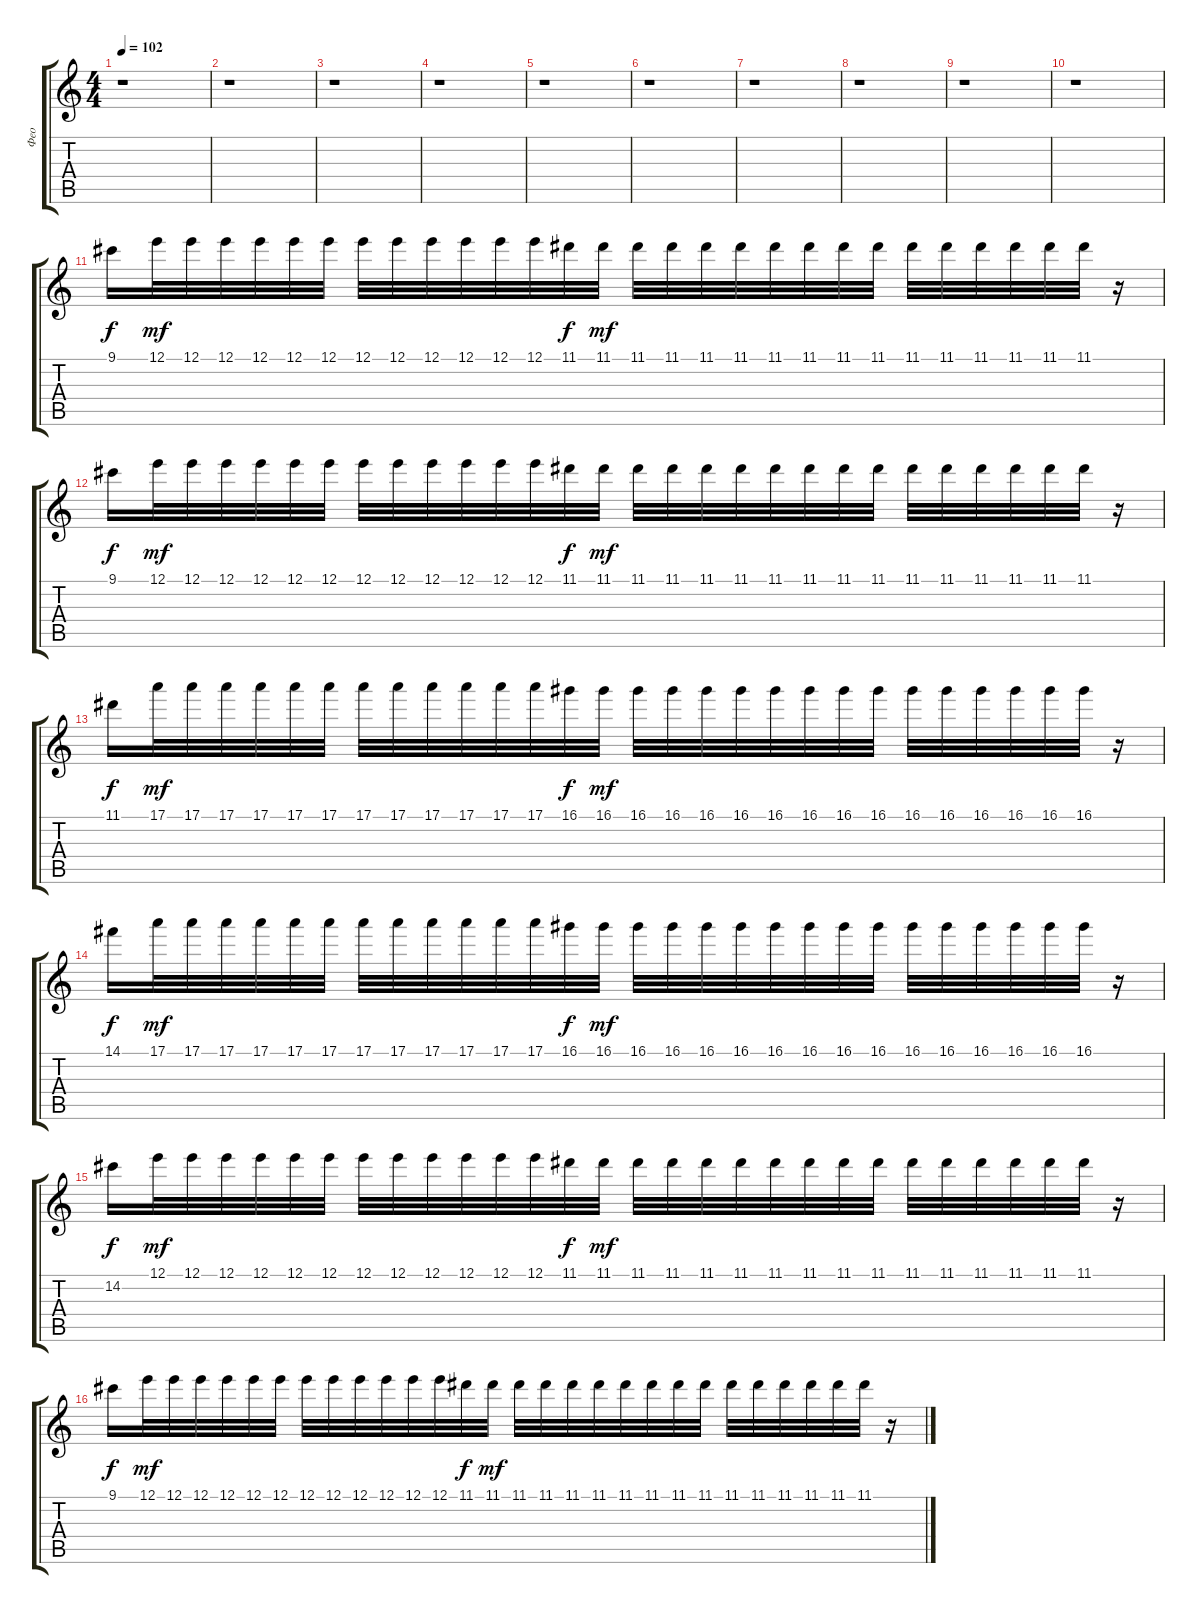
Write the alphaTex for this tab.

\track ("Фео " "Фео ") {instrument overdrivenguitar}
\staff {score tabs}
\tuning (E4 B3 G3 D3 A2 E2) {hide}
\ts (4 4)
\tempo 102
\clef g2
\ks c
r.1{dy f} |
r.1 |
r.1 |
r.1 |
r.1 |
r.1 |
r.1 |
r.1 |
r.1 |
r.1 |
9.1.16 12.1.32{dy mf} 12.1.32 12.1.32 12.1.32 12.1.32 12.1.32 12.1.32 12.1.32 12.1.32 12.1.32 12.1.32 12.1.32 11.1.32{dy f} 11.1.32{dy mf} 11.1.32 11.1.32 11.1.32 11.1.32 11.1.32 11.1.32 11.1.32 11.1.32 11.1.32 11.1.32 11.1.32 11.1.32 11.1.32 11.1.32 r.16 |
9.1.16{dy f} 12.1.32{dy mf} 12.1.32 12.1.32 12.1.32 12.1.32 12.1.32 12.1.32 12.1.32 12.1.32 12.1.32 12.1.32 12.1.32 11.1.32{dy f} 11.1.32{dy mf} 11.1.32 11.1.32 11.1.32 11.1.32 11.1.32 11.1.32 11.1.32 11.1.32 11.1.32 11.1.32 11.1.32 11.1.32 11.1.32 11.1.32 r.16 |
11.1.16{dy f} 17.1.32{dy mf} 17.1.32 17.1.32 17.1.32 17.1.32 17.1.32 17.1.32 17.1.32 17.1.32 17.1.32 17.1.32 17.1.32 16.1.32{dy f} 16.1.32{dy mf} 16.1.32 16.1.32 16.1.32 16.1.32 16.1.32 16.1.32 16.1.32 16.1.32 16.1.32 16.1.32 16.1.32 16.1.32 16.1.32 16.1.32 r.16 |
14.1.16{dy f} 17.1.32{dy mf} 17.1.32 17.1.32 17.1.32 17.1.32 17.1.32 17.1.32 17.1.32 17.1.32 17.1.32 17.1.32 17.1.32 16.1.32{dy f} 16.1.32{dy mf} 16.1.32 16.1.32 16.1.32 16.1.32 16.1.32 16.1.32 16.1.32 16.1.32 16.1.32 16.1.32 16.1.32 16.1.32 16.1.32 16.1.32 r.16 |
14.2.16{dy f} 12.1.32{dy mf} 12.1.32 12.1.32 12.1.32 12.1.32 12.1.32 12.1.32 12.1.32 12.1.32 12.1.32 12.1.32 12.1.32 11.1.32{dy f} 11.1.32{dy mf} 11.1.32 11.1.32 11.1.32 11.1.32 11.1.32 11.1.32 11.1.32 11.1.32 11.1.32 11.1.32 11.1.32 11.1.32 11.1.32 11.1.32 r.16 |
9.1.16{dy f} 12.1.32{dy mf} 12.1.32 12.1.32 12.1.32 12.1.32 12.1.32 12.1.32 12.1.32 12.1.32 12.1.32 12.1.32 12.1.32 11.1.32{dy f} 11.1.32{dy mf} 11.1.32 11.1.32 11.1.32 11.1.32 11.1.32 11.1.32 11.1.32 11.1.32 11.1.32 11.1.32 11.1.32 11.1.32 11.1.32 11.1.32 r.16
